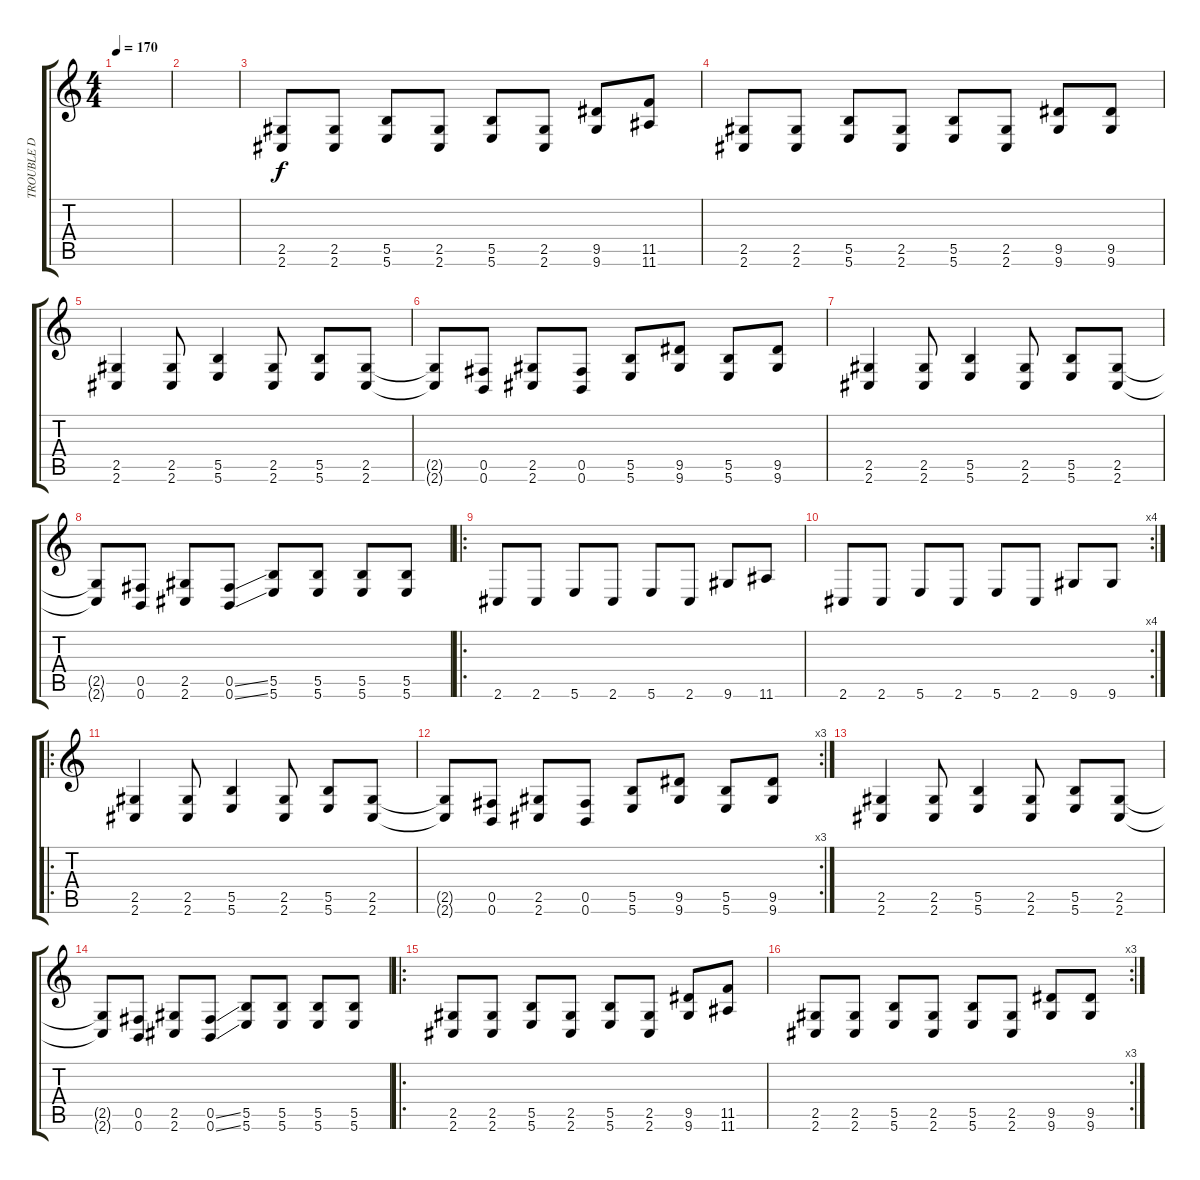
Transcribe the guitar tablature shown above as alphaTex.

\track ("TROUBLE D" "TROUBLE D") {instrument electricbassfinger}
\staff {score tabs}
\tuning (Db4 Ab3 E3 B2 Gb2 B1) {hide}
\ts (4 4)
\tempo 170
\clef g2
\ks c
|
|
(2.5 2.6).8 (2.5 2.6).8 (5.5 5.6).8 (2.5 2.6).8 (5.5 5.6).8 (2.5 2.6).8 (9.5 9.6).8 (11.5 11.6).8 |
(2.5 2.6).8 (2.5 2.6).8 (5.5 5.6).8 (2.5 2.6).8 (5.5 5.6).8 (2.5 2.6).8 (9.5 9.6).8 (9.5 9.6).8 |
(2.5 2.6).4 (2.5 2.6).8 (5.5 5.6).4 (2.5 2.6).8 (5.5 5.6).8 (2.5 2.6).8 |
(2.5{t} 2.6{t}).8 (0.5 0.6).8 (2.5 2.6).8 (0.5 0.6).8 (5.5 5.6).8 (9.5 9.6).8 (5.5 5.6).8 (9.5 9.6).8 |
(2.5 2.6).4 (2.5 2.6).8 (5.5 5.6).4 (2.5 2.6).8 (5.5 5.6).8 (2.5 2.6).8 |
(2.5{t} 2.6{t}).8 (0.5 0.6).8 (2.5 2.6).8 (0.5{ss} 0.6{ss}).8 (5.5 5.6).8 (5.5 5.6).8 (5.5 5.6).8 (5.5 5.6).8 |
\ro
2.6.8 2.6.8 5.6.8 2.6.8 5.6.8 2.6.8 9.6.8 11.6.8 |
\rc 4
2.6.8 2.6.8 5.6.8 2.6.8 5.6.8 2.6.8 9.6.8 9.6.8 |
\ro
(2.5 2.6).4 (2.5 2.6).8 (5.5 5.6).4 (2.5 2.6).8 (5.5 5.6).8 (2.5 2.6).8 |
\rc 3
(2.5{t} 2.6{t}).8 (0.5 0.6).8 (2.5 2.6).8 (0.5 0.6).8 (5.5 5.6).8 (9.5 9.6).8 (5.5 5.6).8 (9.5 9.6).8 |
(2.5 2.6).4 (2.5 2.6).8 (5.5 5.6).4 (2.5 2.6).8 (5.5 5.6).8 (2.5 2.6).8 |
(2.5{t} 2.6{t}).8 (0.5 0.6).8 (2.5 2.6).8 (0.5{ss} 0.6{ss}).8 (5.5 5.6).8 (5.5 5.6).8 (5.5 5.6).8 (5.5 5.6).8 |
\ro
(2.5 2.6).8 (2.5 2.6).8 (5.5 5.6).8 (2.5 2.6).8 (5.5 5.6).8 (2.5 2.6).8 (9.5 9.6).8 (11.5 11.6).8 |
\rc 3
(2.5 2.6).8 (2.5 2.6).8 (5.5 5.6).8 (2.5 2.6).8 (5.5 5.6).8 (2.5 2.6).8 (9.5 9.6).8 (9.5 9.6).8
